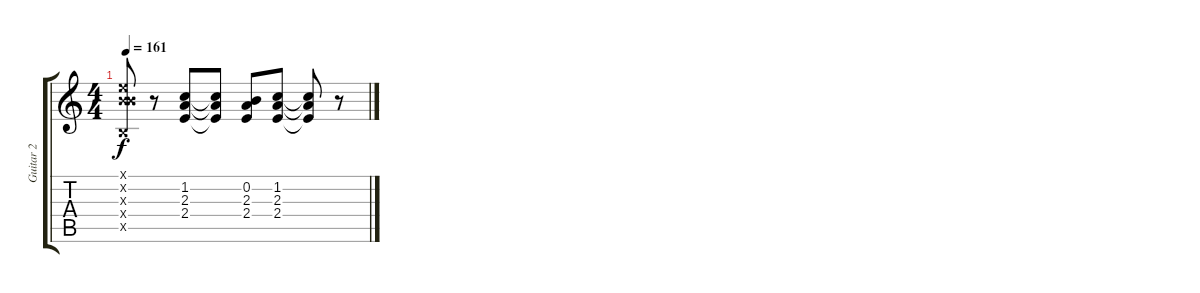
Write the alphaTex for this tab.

\track ("Guitar 2" "Guitar 2") {instrument acousticguitarnylon}
\staff {score tabs}
\tuning (E4 B3 G3 D3 A2 E2) {hide}
\ts (4 4)
\tempo 161
\clef g2
\ks c
(0.1{x} 0.2{x} 4.3{x} 9.4{x} 2.5{x}).8{dy f} r.8 (1.2 2.3 2.4).8 (1.2{t} 2.3{t} 2.4{t}).8 (0.2 2.3 2.4).8 (1.2 2.3 2.4).8 (1.2{t} 2.3{t} 2.4{t}).8 r.8
